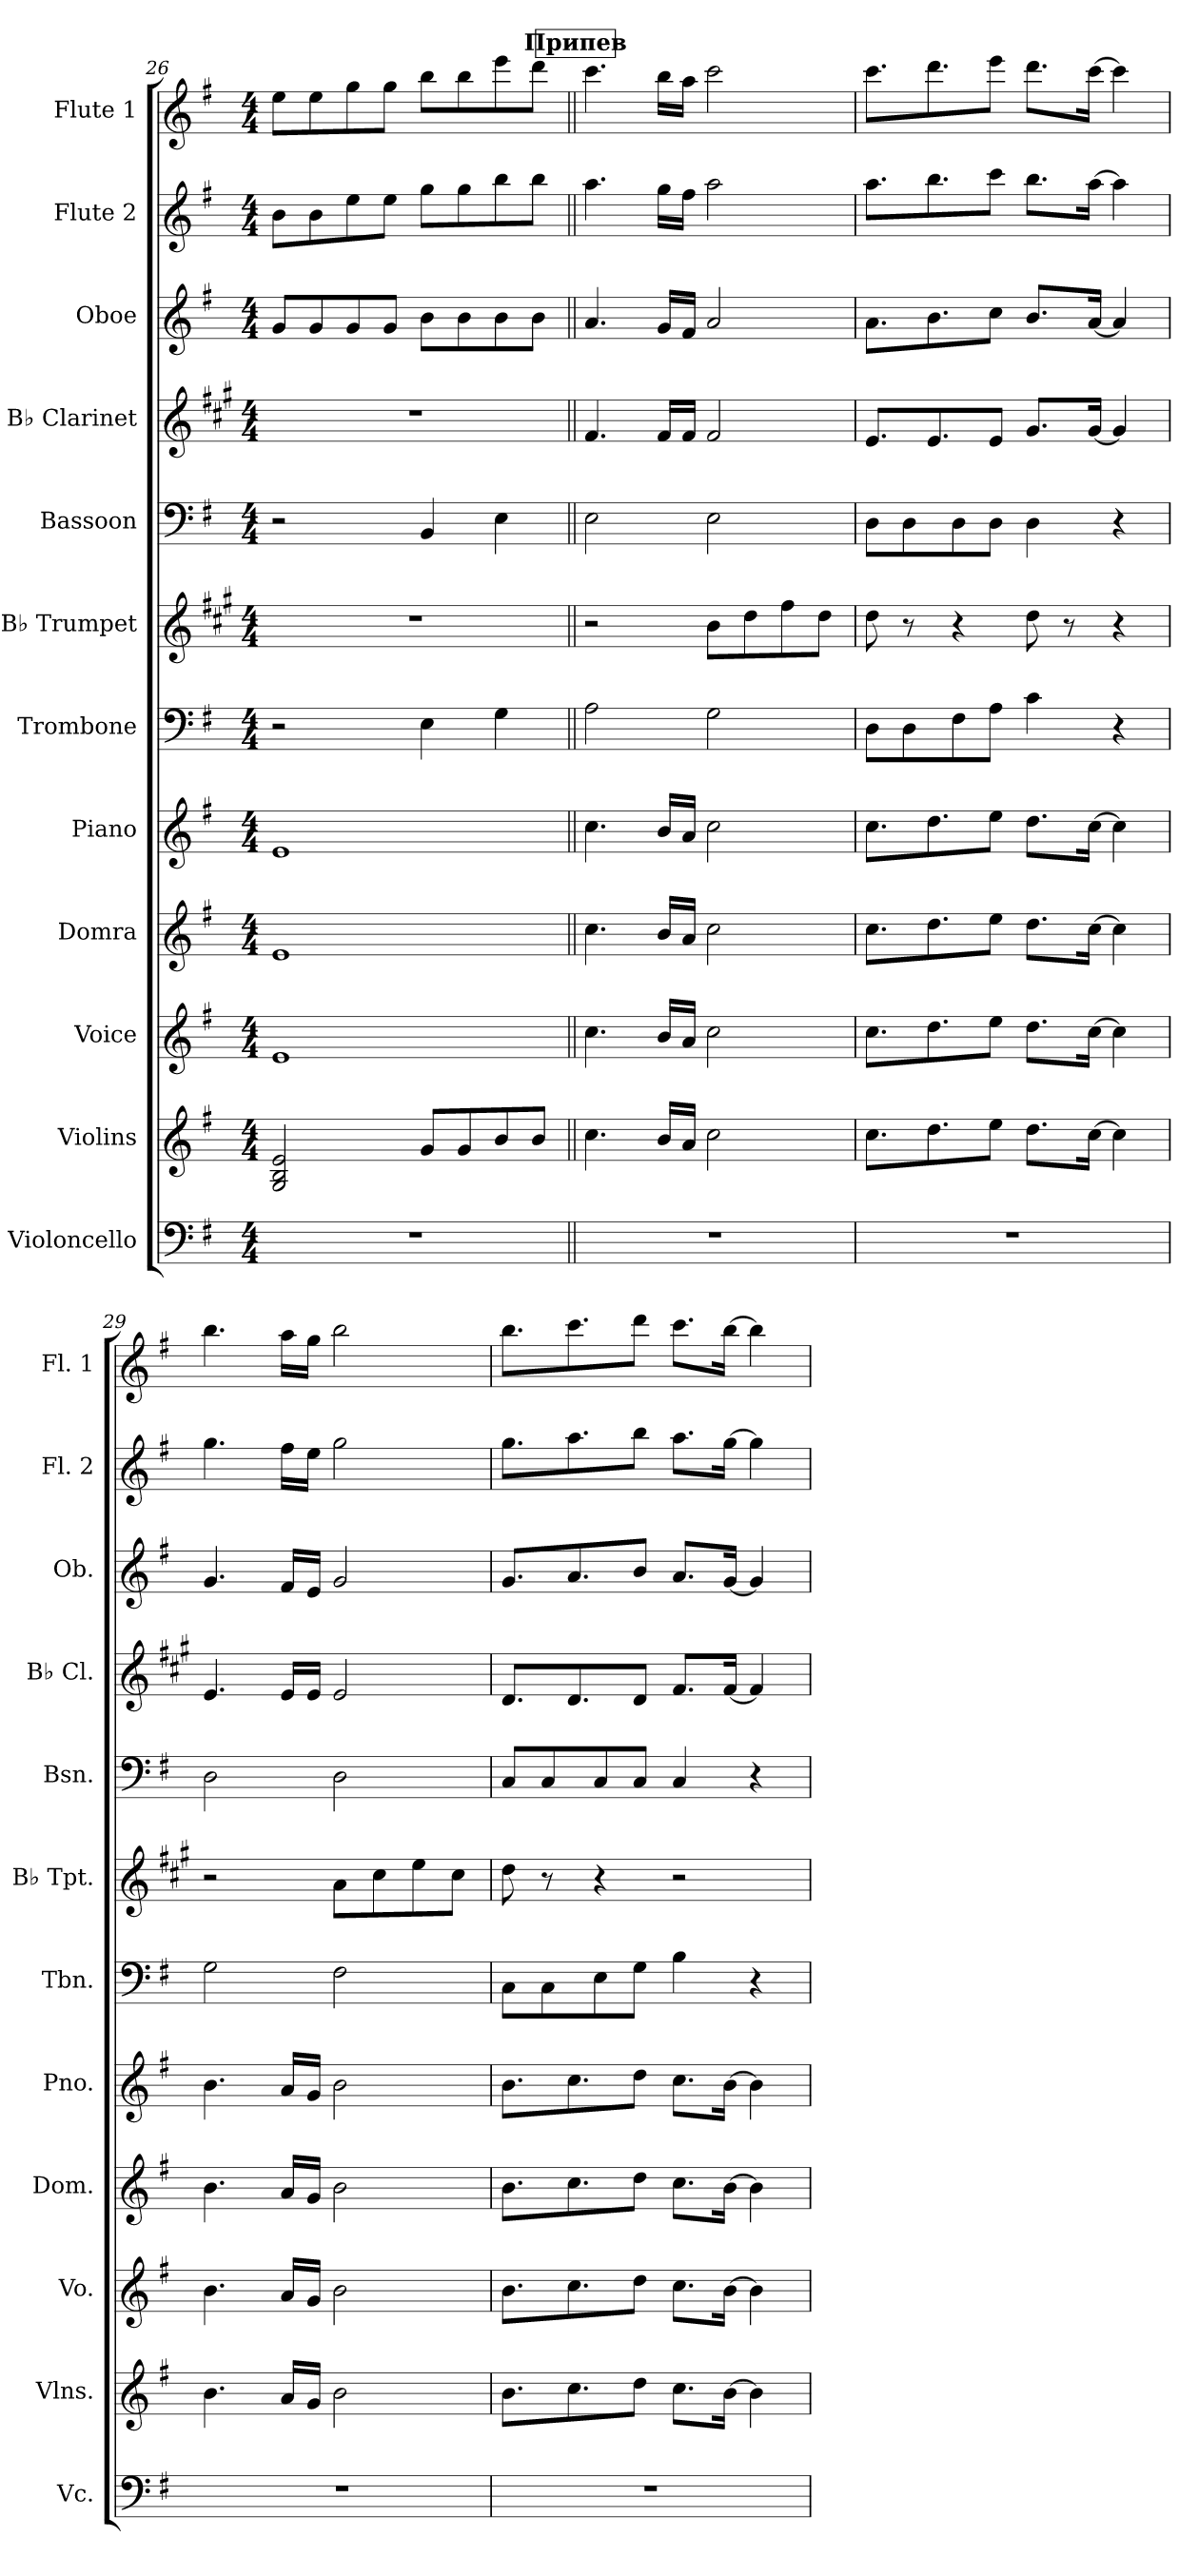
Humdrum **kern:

**kern	**kern	**kern	**kern	**kern	**kern	**kern	**kern	**kern	**kern	**kern	**kern
*part12	*part11	*part10	*part9	*part8	*part7	*part6	*part5	*part4	*part3	*part2	*part1
*staff12	*staff11	*staff10	*staff9	*staff8	*staff7	*staff6	*staff5	*staff4	*staff3	*staff2	*staff1
*I"Violoncello	*I"Violins	*I"Voice	*I"Domra	*I"Piano	*I"Trombone	*I"B♭ Trumpet	*I"Bassoon	*I"B♭ Clarinet	*I"Oboe	*I"Flute 2	*I"Flute 1
*I'Vc.	*I'Vlns.	*I'Vo.	*I'Dom.	*I'Pno.	*I'Tbn.	*I'B♭ Tpt.	*I'Bsn.	*I'B♭ Cl.	*I'Ob.	*I'Fl. 2	*I'Fl. 1
*clefF4	*clefG2	*clefG2	*clefG2	*clefG2	*clefF4	*clefG2	*clefF4	*clefG2	*clefG2	*clefG2	*clefG2
*	*	*	*	*	*	*ITrd1c2	*	*ITrd1c2	*	*	*
*k[f#]	*k[f#]	*k[f#]	*k[f#]	*k[f#]	*k[f#]	*k[f#]	*k[f#]	*k[f#]	*k[f#]	*k[f#]	*k[f#]
*M4/4	*M4/4	*M4/4	*M4/4	*M4/4	*M4/4	*M4/4	*M4/4	*M4/4	*M4/4	*M4/4	*M4/4
=26	=26	=26	=26	=26	=26	=26	=26	=26	=26	=26	=26
1r	2G/ 2B/ 2e/	1e	1e	1e	2r	1r	2r	1r	8g/L	8b\L	8ee\L
.	.	.	.	.	.	.	.	.	8g/	8b\	8ee\
.	.	.	.	.	.	.	.	.	8g/	8ee\	8gg\
.	.	.	.	.	.	.	.	.	8g/J	8ee\J	8gg\J
.	8g/L	.	.	.	4E\	.	4BB/	.	8b\L	8gg\L	8bb\L
.	8g/	.	.	.	.	.	.	.	8b\	8gg\	8bb\
.	8b/	.	.	.	4G\	.	4E\	.	8b\	8bb\	8eee\
.	8b/J	.	.	.	.	.	.	.	8b\J	8bb\J	8ddd\J
!!LO:REH:place=s1:a:B:fs=14:t=Припев
=27||	=27||	=27||	=27||	=27||	=27||	=27||	=27||	=27||	=27||	=27||	=27||
1r	4.cc\	4.cc\	4.cc\	4.cc\	2A\	2r	2E\	4.e/	4.a/	4.aa\	4.ccc\
.	16b/LL	16b/LL	16b/LL	16b/LL	.	.	.	16e/LL	16g/LL	16gg\LL	16bb\LL
.	16a/JJ	16a/JJ	16a/JJ	16a/JJ	.	.	.	16e/JJ	16f#/JJ	16ff#\JJ	16aa\JJ
.	2cc\	2cc\	2cc\	2cc\	2G\	8a\L	2E\	2e/	2a/	2aa\	2ccc\
.	.	.	.	.	.	8cc\	.	.	.	.	.
.	.	.	.	.	.	8ee\	.	.	.	.	.
.	.	.	.	.	.	8cc\J	.	.	.	.	.
!!LO:PB:g=z
=28	=28	=28	=28	=28	=28	=28	=28	=28	=28	=28	=28
1r	8.cc\L	8.cc\L	8.cc\L	8.cc\L	8D\L	8cc\	8D\L	8.d/L	8.a\L	8.aa\L	8.ccc\L
.	.	.	.	.	8D\	8r	8D\	.	.	.	.
.	8.dd\	8.dd\	8.dd\	8.dd\	.	.	.	8.d/	8.b\	8.bb\	8.ddd\
.	.	.	.	.	8F#\	4r	8D\	.	.	.	.
.	8ee\J	8ee\J	8ee\J	8ee\J	8A\J	.	8D\J	8d/J	8cc\J	8ccc\J	8eee\J
.	8.dd\L	8.dd\L	8.dd\L	8.dd\L	4c\	8cc\	4D\	8.f#/L	8.b/L	8.bb\L	8.ddd\L
.	.	.	.	.	.	8r	.	.	.	.	.
.	[16cc\Jk	[16cc\Jk	[16cc\Jk	[16cc\Jk	.	.	.	[16f#/Jk	[16a/Jk	[16aa\Jk	[16ccc\Jk
.	4cc\]	4cc\]	4cc\]	4cc\]	4r	4r	4r	4f#/]	4a/]	4aa\]	4ccc\]
=29	=29	=29	=29	=29	=29	=29	=29	=29	=29	=29	=29
1r	4.b\	4.b\	4.b\	4.b\	2G\	2r	2D\	4.d/	4.g/	4.gg\	4.bb\
.	16a/LL	16a/LL	16a/LL	16a/LL	.	.	.	16d/LL	16f#/LL	16ff#\LL	16aa\LL
.	16g/JJ	16g/JJ	16g/JJ	16g/JJ	.	.	.	16d/JJ	16e/JJ	16ee\JJ	16gg\JJ
.	2b\	2b\	2b\	2b\	2F#\	8g\L	2D\	2d/	2g/	2gg\	2bb\
.	.	.	.	.	.	8b\	.	.	.	.	.
.	.	.	.	.	.	8dd\	.	.	.	.	.
.	.	.	.	.	.	8b\J	.	.	.	.	.
=30	=30	=30	=30	=30	=30	=30	=30	=30	=30	=30	=30
1r	8.b\L	8.b\L	8.b\L	8.b\L	8C\L	8cc\	8C/L	8.c/L	8.g/L	8.gg\L	8.bb\L
.	.	.	.	.	8C\	8r	8C/	.	.	.	.
.	8.cc\	8.cc\	8.cc\	8.cc\	.	.	.	8.c/	8.a/	8.aa\	8.ccc\
.	.	.	.	.	8E\	4r	8C/	.	.	.	.
.	8dd\J	8dd\J	8dd\J	8dd\J	8G\J	.	8C/J	8c/J	8b/J	8bb\J	8ddd\J
.	8.cc\L	8.cc\L	8.cc\L	8.cc\L	4B\	2r	4C/	8.e/L	8.a/L	8.aa\L	8.ccc\L
.	[16b\Jk	[16b\Jk	[16b\Jk	[16b\Jk	.	.	.	[16e/Jk	[16g/Jk	[16gg\Jk	[16bb\Jk
.	4b\]	4b\]	4b\]	4b\]	4r	.	4r	4e/]	4g/]	4gg\]	4bb\]
=	=	=	=	=	=	=	=	=	=	=	=
*-	*-	*-	*-	*-	*-	*-	*-	*-	*-	*-	*-
